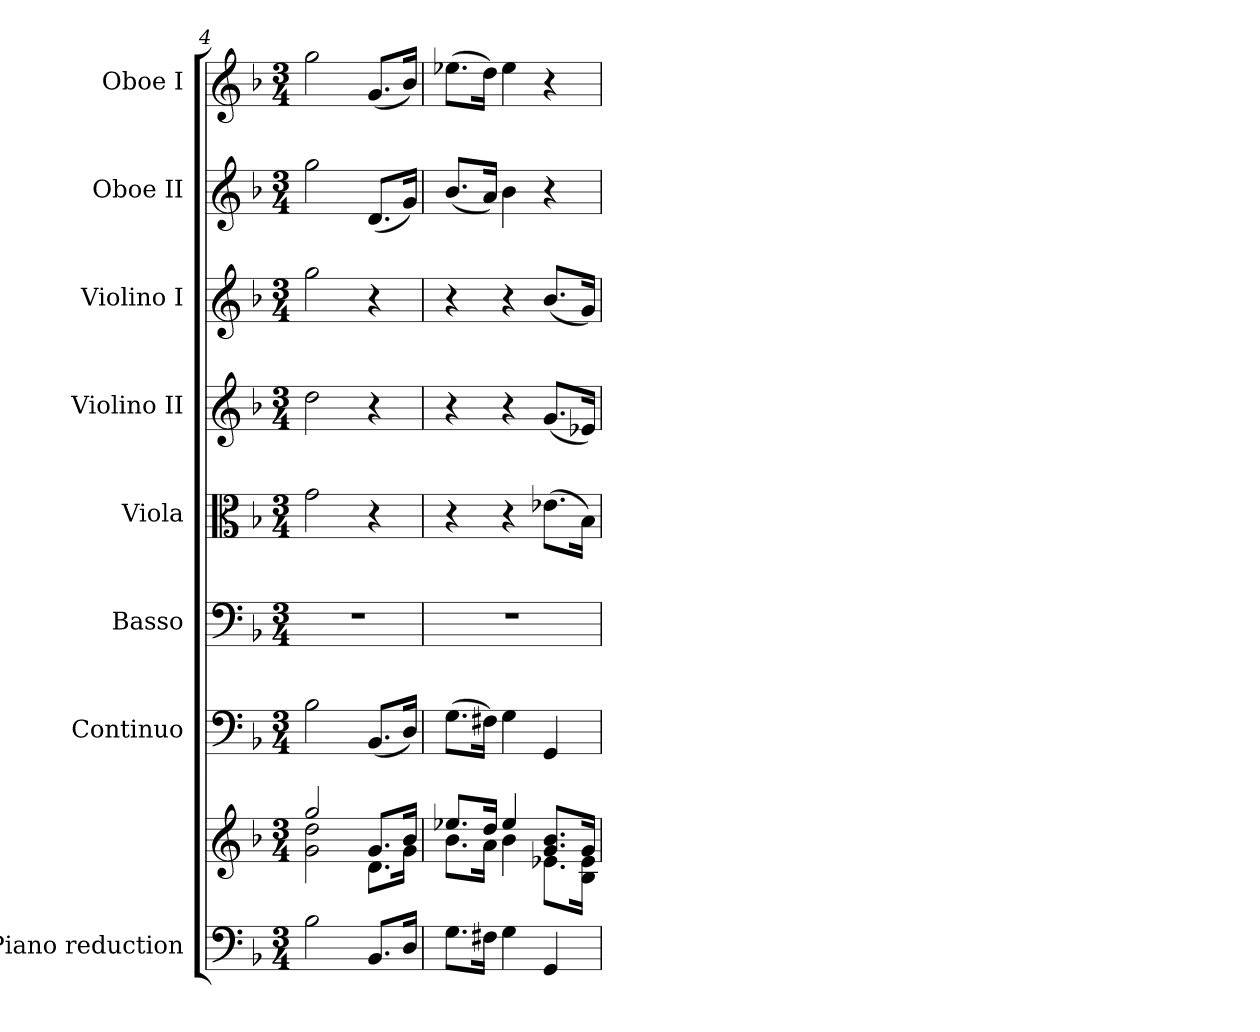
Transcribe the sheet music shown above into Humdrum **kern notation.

**kern	**kern	**kern	**kern	**kern	**kern	**kern	**kern	**kern
*part8	*part8	*part7	*part6	*part5	*part4	*part3	*part2	*part1
*staff9	*staff8	*staff7	*staff6	*staff5	*staff4	*staff3	*staff2	*staff1
*I"Piano reduction	*	*I"Continuo	*I"Basso	*I"Viola	*I"Violino II	*I"Violino I	*I"Oboe II	*I"Oboe I
*I'Pno	*	*	*	*	*	*	*I'Ob	*I'Ob
*clefF4	*clefG2	*clefF4	*clefF4	*clefC3	*clefG2	*clefG2	*clefG2	*clefG2
*k[b-]	*k[b-]	*k[b-]	*k[b-]	*k[b-]	*k[b-]	*k[b-]	*k[b-]	*k[b-]
*M3/4	*M3/4	*M3/4	*M3/4	*M3/4	*M3/4	*M3/4	*M3/4	*M3/4
=4	=4	=4	=4	=4	=4	=4	=4	=4
*	*^	*	*	*	*	*	*	*
2B-\	2gg/	2g\ 2dd\	2B-\	2.r	2g\	2dd\	2gg\	2gg\	2gg\
8.BB-/L	8.g/L	8.d\L	(<8.BB-/L	.	4r	4r	4r	(<8.d/L	(<8.g/L
16D/Jk	16b-/Jk	16g\Jk	16D/Jk)	.	.	.	.	16g/Jk)	16b-/Jk)
=5	=5	=5	=5	=5	=5	=5	=5	=5	=5
8.G\L	8.ee-X/L	8.b-\L	(>8.G\L	2.r	4r	4r	4r	(<8.b-/L	(>8.ee-X\L
16F#X\Jk	16dd/Jk	16a\Jk	16F#X\Jk)	.	.	.	.	16a/Jk)	16dd\Jk)
4G\	4ee-/	4b-\	4G\	.	4r	4r	4r	4b-\	4ee-\
4GG/	8.g/ 8.b-/L	8.e-X\L	4GG/	.	(>8.e-X\L	(<8.g/L	(<8.b-/L	4r	4r
.	16g/Jk	16B-\ 16e-\Jk	.	.	16B-\Jk)	16e-X/Jk)	16g/Jk)	.	.
*	*v	*v	*	*	*	*	*	*	*
=	=	=	=	=	=	=	=	=
*-	*-	*-	*-	*-	*-	*-	*-	*-
